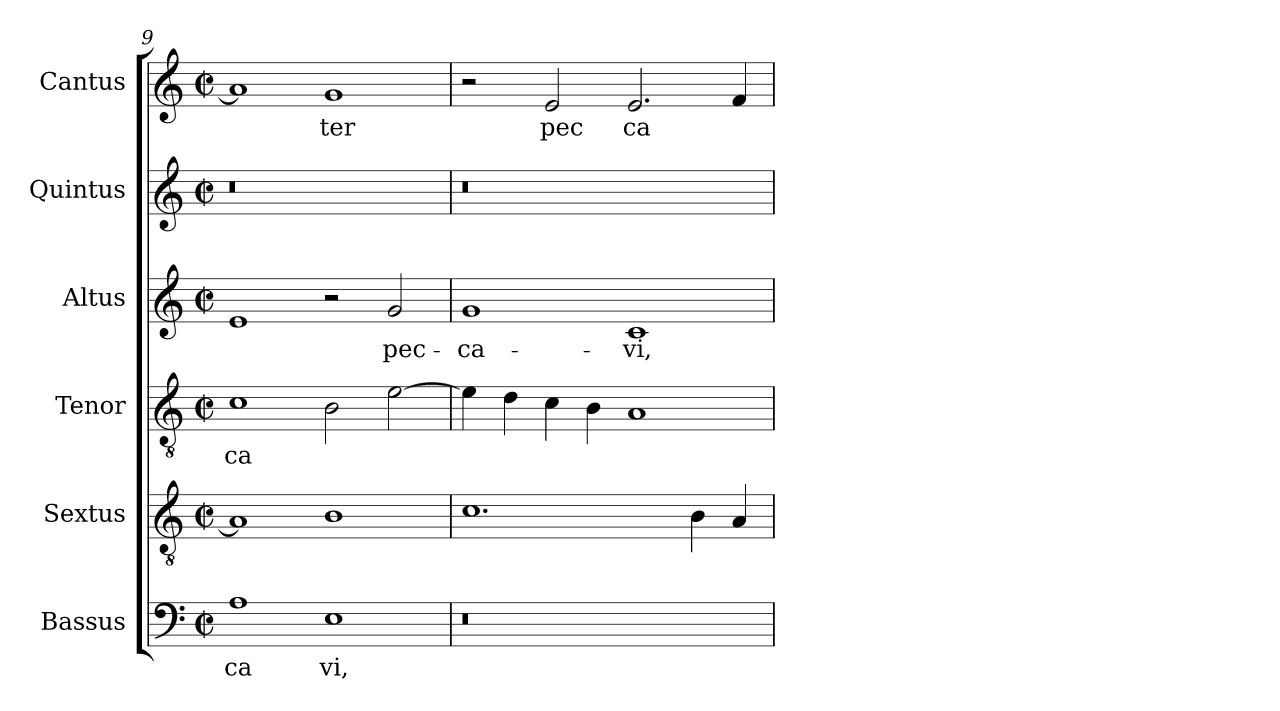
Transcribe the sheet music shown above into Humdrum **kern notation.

**kern	**text	**kern	**kern	**text	**kern	**text	**kern	**kern	**text
*part6	*part6	*part5	*part4	*part4	*part3	*part3	*part2	*part1	*part1
*staff6	*staff6	*staff5	*staff4	*staff4	*staff3	*staff3	*staff2	*staff1	*staff1
*I"Bassus	*	*I"Sextus	*I"Tenor	*	*I"Altus	*	*I"Quintus	*I"Cantus	*
*clefF4	*	*clefGv2	*clefGv2	*	*clefG2	*	*clefG2	*clefG2	*
*M2/2	*	*M2/2	*M2/2	*	*M2/2	*	*M2/2	*M2/2	*
*met(c|)	*	*met(c|)	*met(c|)	*	*met(c|)	*	*met(c|)	*met(c|)	*
=9	=9	=9	=9	=9	=9	=9	=9	=9	=9
!	!LO:LY:b:cj	!	!	!LO:LY:b:cj	!	!	!	!	!
1A	ca	1A]	1c	ca	1e	.	0r	1a]	.
!	!LO:LY:b:cj	!	!	!	!	!	!	!	!LO:LY:b:cj
1E	vi,	1B	2B\	.	2r	.	.	1g	ter
!	!	!	!	!	!	!LO:LY:b:cj	!	!	!
.	.	.	[>2e\	.	2g/	pec-	.	.	.
=10	=10	=10	=10	=10	=10	=10	=10	=10	=10
!	!	!	!	!	!	!LO:LY:b:cj	!	!	!
0r	.	1.c	4e\]	.	1g	-ca-	0r	2r	.
.	.	.	4d\	.	.	.	.	.	.
!	!	!	!	!	!	!	!	!	!LO:LY:b:cj
.	.	.	4c\	.	.	.	.	2e/	pec
.	.	.	4B\	.	.	.	.	.	.
!	!	!	!	!	!	!LO:LY:b:cj	!	!	!LO:LY:b:cj
.	.	.	1A	.	1c	-vi,	.	2.e/	ca
.	.	4B\	.	.	.	.	.	.	.
.	.	4A/	.	.	.	.	.	4f/	.
=	=	=	=	=	=	=	=	=	=
*-	*-	*-	*-	*-	*-	*-	*-	*-	*-
